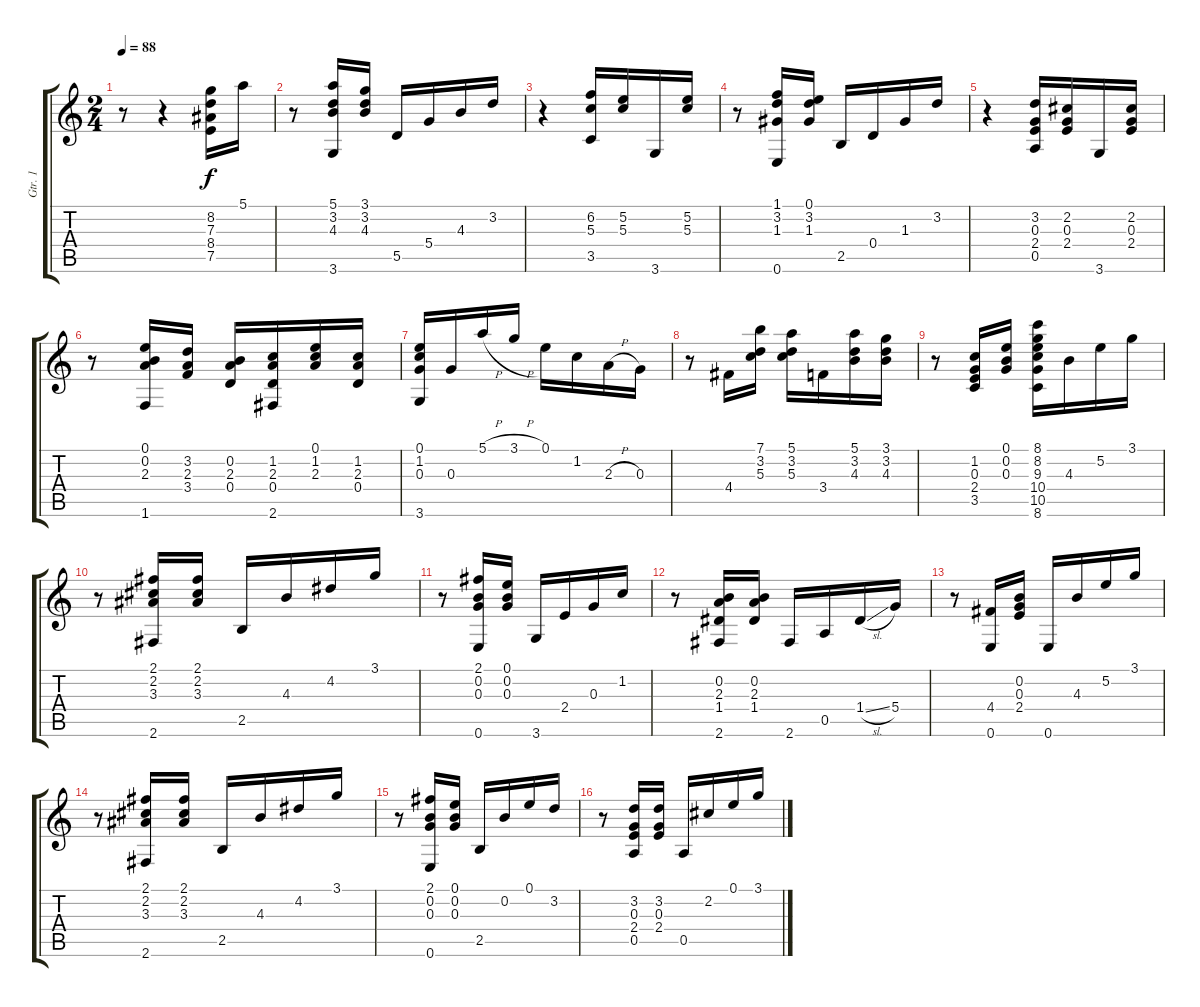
\track ("Gtr. 1" "Gtr. 1") {instrument acousticguitarnylon}
\staff {score tabs}
\tuning (E4 B3 G3 D3 A2 E2) {hide}
\ts (2 4)
\tempo 88
\clef g2
\ks c
r.8{dy f} r.4 (8.2 7.3 8.4 7.5).16 5.1.16 |
r.8 (5.1 3.2 4.3 3.6).16 (3.1 3.2 4.3).16 5.5.16 5.4.16 4.3.16 3.2.16 |
r.4 (6.2 5.3 3.5).16 (5.2 5.3).16 3.6.16 (5.2 5.3).16 |
r.8 (1.1 3.2 1.3 0.6).16 (0.1 3.2 1.3).16 2.5.16 0.4.16 1.3.16 3.2.16 |
r.4 (3.2 0.3 2.4 0.5).16 (2.2 0.3 2.4).16 3.6.16 (2.2 0.3 2.4).16 |
r.8 (0.1 0.2 2.3 1.6).16 (3.2 2.3 3.4).16 (0.2 2.3 0.4).16 (1.2 2.3 0.4 2.6).16 (0.1 1.2 2.3).16 (1.2 2.3 0.4).16 |
(0.1 1.2 0.3 3.6).16 0.3.16 5.1{h}.16 3.1{h}.16 0.1.16 1.2.16 2.3{h}.16 0.3.16 |
r.8 4.4.16 (7.1 3.2 5.3).16 (5.1 3.2 5.3).16 3.4.16 (5.1 3.2 4.3).16 (3.1 3.2 4.3).16 |
r.8 (1.2 0.3 2.4 3.5).16 (0.1 0.2 0.3).16 (8.1 8.2 9.3 10.4 10.5 8.6).16 4.3.16 5.2.16 3.1.16 |
r.8 (2.1 2.2 3.3 2.6).16 (2.1 2.2 3.3).16 2.5.16 4.3.16 4.2.16 3.1.16 |
r.8 (2.1 0.2 0.3 0.6).16 (0.1 0.2 0.3).16 3.6.16 2.4.16 0.3.16 1.2.16 |
r.8 (0.2 2.3 1.4 2.6).16 (0.2 2.3 1.4).16 2.6.16 0.5.16 1.4{sl}.16 5.4.16 |
r.8 (4.4 0.6).16 (0.2 0.3 2.4).16 0.6.16 4.3.16 5.2.16 3.1.16 |
r.8 (2.1 2.2 3.3 2.6).16 (2.1 2.2 3.3).16 2.5.16 4.3.16 4.2.16 3.1.16 |
r.8 (2.1 0.2 0.3 0.6).16 (0.1 0.2 0.3).16 2.5.16 0.2.16 0.1.16 3.2.16 |
r.8 (3.2 0.3 2.4 0.5).16 (3.2 0.3 2.4).16 0.5.16 2.2.16 0.1.16 3.1.16
